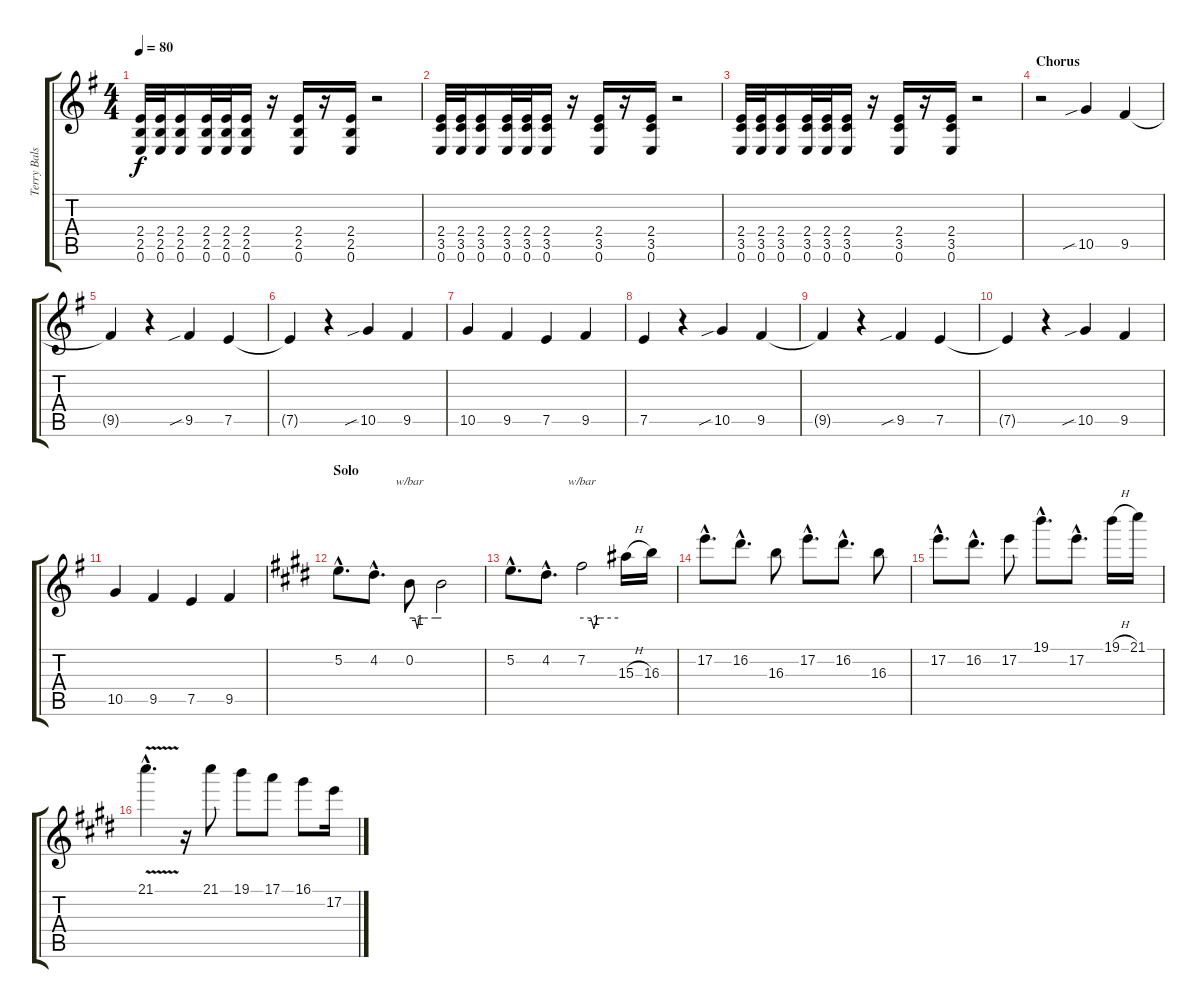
\track ("Terry Balsamo" "Terry Bals") {instrument distortionguitar}
\staff {score tabs}
\tuning (E4 B3 G3 D3 A2 E2) {hide}
\ts (4 4)
\tempo 80
\clef g2
\ks g
(2.4 2.5 0.6).32{dy f} (2.4 2.5 0.6).32 (2.4 2.5 0.6).16 (2.4 2.5 0.6).32 (2.4 2.5 0.6).32 (2.4 2.5 0.6).16 r.16 (2.4 2.5 0.6).16 r.16 (2.4 2.5 0.6).16 r.2 |
(2.4 3.5 0.6).32 (2.4 3.5 0.6).32 (2.4 3.5 0.6).16 (2.4 3.5 0.6).32 (2.4 3.5 0.6).32 (2.4 3.5 0.6).16 r.16 (2.4 3.5 0.6).16 r.16 (2.4 3.5 0.6).16 r.2 |
(2.4 3.5 0.6).32 (2.4 3.5 0.6).32 (2.4 3.5 0.6).16 (2.4 3.5 0.6).32 (2.4 3.5 0.6).32 (2.4 3.5 0.6).16 r.16 (2.4 3.5 0.6).16 r.16 (2.4 3.5 0.6).16 r.2 |
\section ("" "Chorus")
r.2 10.5{sib}.4 9.5.4 |
9.5{t}.4 r.4 9.5{sib}.4 7.5.4 |
7.5{t}.4 r.4 10.5{sib}.4 9.5.4 |
10.5.4 9.5.4 7.5.4 9.5.4 |
7.5.4 r.4 10.5{sib}.4 9.5.4 |
9.5{t}.4 r.4 9.5{sib}.4 7.5.4 |
7.5{t}.4 r.4 10.5{sib}.4 9.5.4 |
10.5.4 9.5.4 7.5.4 9.5.4 |
\section ("" "Solo")
\ks e
5.2{hac}.8{d} 4.2{hac}.8{d} 0.2.8{tbe (custom default 0 0 10 0 15 -4 18 0 27 0 48 0 60 0)} 0.2{t}.2 |
5.2{hac}.8{d} 4.2{hac}.8{d} 7.2.2{tbe (custom default 0 0 15 0 20 -4 26 0 30 0 60 0)} 15.3{h}.16 16.3.16 |
17.2{hac}.8{d} 16.2{hac}.8{d} 16.3.8 17.2{hac}.8{d} 16.2{hac}.8{d} 16.3.8 |
17.2{hac}.8{d} 16.2{hac}.8{d} 17.2.8 19.1{hac}.8{d} 17.2{hac}.8{d} 19.1{h}.16 21.1.16 |
21.1{v hac}.4{d} r.16 21.1.8 19.1.8 17.1.8 16.1.8 17.2.16
